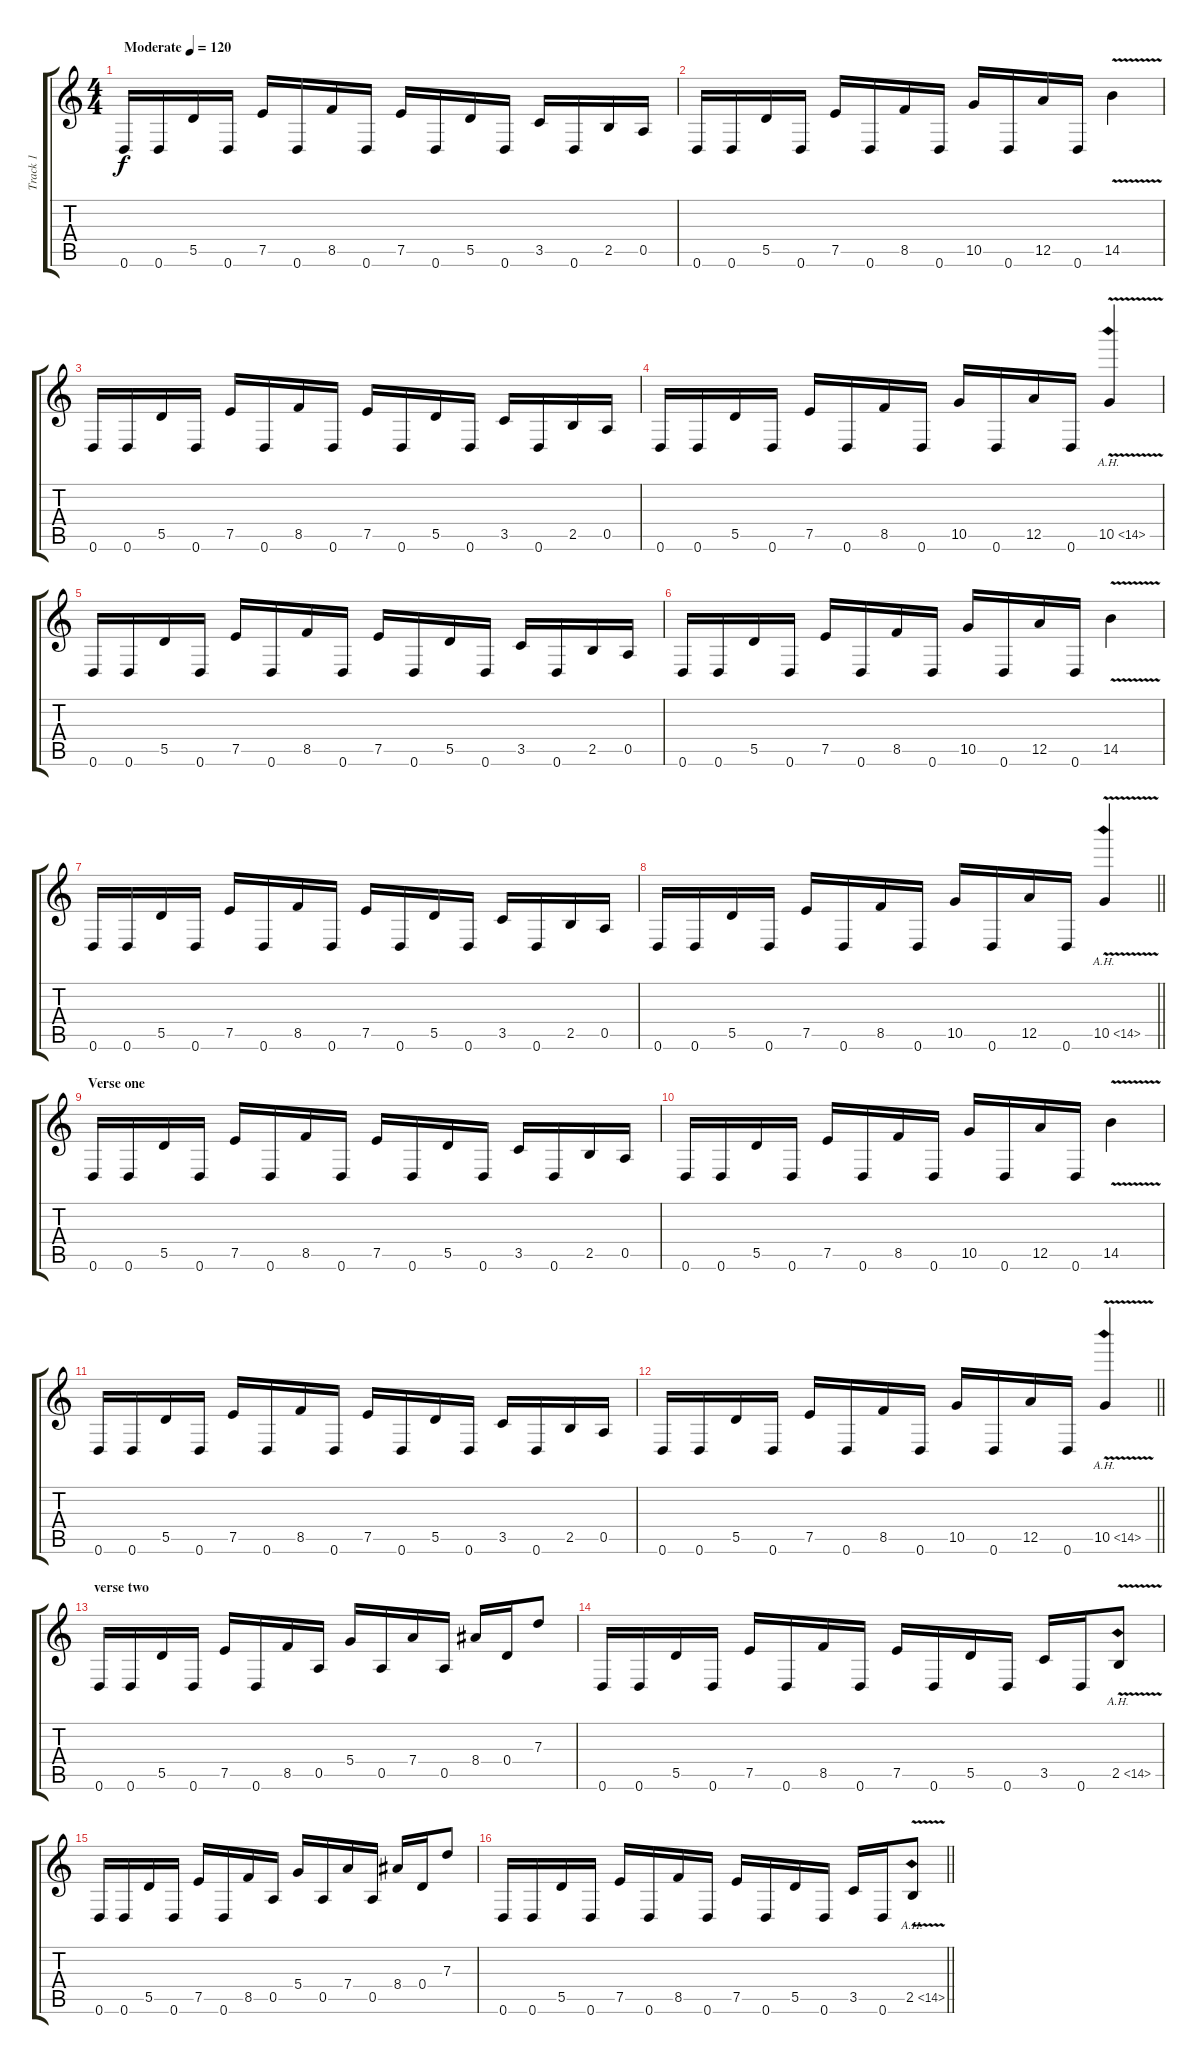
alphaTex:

\track ("Track 1" "Track 1") {instrument distortionguitar}
\staff {score tabs}
\tuning (E4 B3 G3 D3 A2 D2) {hide}
\ts (4 4)
\tempo (120 "Moderate")
\clef g2
\ks c
0.6.16{dy f instrument distortionguitar} 0.6.16 5.5.16 0.6.16 7.5.16 0.6.16 8.5.16 0.6.16 7.5.16 0.6.16 5.5.16 0.6.16 3.5.16 0.6.16 2.5.16 0.5.16 |
0.6.16 0.6.16 5.5.16 0.6.16 7.5.16 0.6.16 8.5.16 0.6.16 10.5.16 0.6.16 12.5.16 0.6.16 14.5{v}.4 |
0.6.16 0.6.16 5.5.16 0.6.16 7.5.16 0.6.16 8.5.16 0.6.16 7.5.16 0.6.16 5.5.16 0.6.16 3.5.16 0.6.16 2.5.16 0.5.16 |
0.6.16 0.6.16 5.5.16 0.6.16 7.5.16 0.6.16 8.5.16 0.6.16 10.5.16 0.6.16 12.5.16 0.6.16 10.5{ah 4 v}.4 |
0.6.16 0.6.16 5.5.16 0.6.16 7.5.16 0.6.16 8.5.16 0.6.16 7.5.16 0.6.16 5.5.16 0.6.16 3.5.16 0.6.16 2.5.16 0.5.16 |
0.6.16 0.6.16 5.5.16 0.6.16 7.5.16 0.6.16 8.5.16 0.6.16 10.5.16 0.6.16 12.5.16 0.6.16 14.5{v}.4 |
0.6.16 0.6.16 5.5.16 0.6.16 7.5.16 0.6.16 8.5.16 0.6.16 7.5.16 0.6.16 5.5.16 0.6.16 3.5.16 0.6.16 2.5.16 0.5.16 |
\barLineRight lightlight
0.6.16 0.6.16 5.5.16 0.6.16 7.5.16 0.6.16 8.5.16 0.6.16 10.5.16 0.6.16 12.5.16 0.6.16 10.5{ah 4 v}.4 |
\section ("" "Verse one")
0.6.16 0.6.16 5.5.16 0.6.16 7.5.16 0.6.16 8.5.16 0.6.16 7.5.16 0.6.16 5.5.16 0.6.16 3.5.16 0.6.16 2.5.16 0.5.16 |
0.6.16 0.6.16 5.5.16 0.6.16 7.5.16 0.6.16 8.5.16 0.6.16 10.5.16 0.6.16 12.5.16 0.6.16 14.5{v}.4 |
0.6.16 0.6.16 5.5.16 0.6.16 7.5.16 0.6.16 8.5.16 0.6.16 7.5.16 0.6.16 5.5.16 0.6.16 3.5.16 0.6.16 2.5.16 0.5.16 |
\barLineRight lightlight
0.6.16 0.6.16 5.5.16 0.6.16 7.5.16 0.6.16 8.5.16 0.6.16 10.5.16 0.6.16 12.5.16 0.6.16 10.5{ah 4 v}.4 |
\section ("" "verse two")
0.6.16 0.6.16 5.5.16 0.6.16 7.5.16 0.6.16 8.5.16 0.5.16 5.4.16 0.5.16 7.4.16 0.5.16 8.4.16 0.4.16 7.3.8 |
0.6.16 0.6.16 5.5.16 0.6.16 7.5.16 0.6.16 8.5.16 0.6.16 7.5.16 0.6.16 5.5.16 0.6.16 3.5.16 0.6.16 2.5{ah 12 v}.8 |
0.6.16 0.6.16 5.5.16 0.6.16 7.5.16 0.6.16 8.5.16 0.5.16 5.4.16 0.5.16 7.4.16 0.5.16 8.4.16 0.4.16 7.3.8 |
\barLineRight lightlight
0.6.16 0.6.16 5.5.16 0.6.16 7.5.16 0.6.16 8.5.16 0.6.16 7.5.16 0.6.16 5.5.16 0.6.16 3.5.16 0.6.16 2.5{ah 12 v}.8
